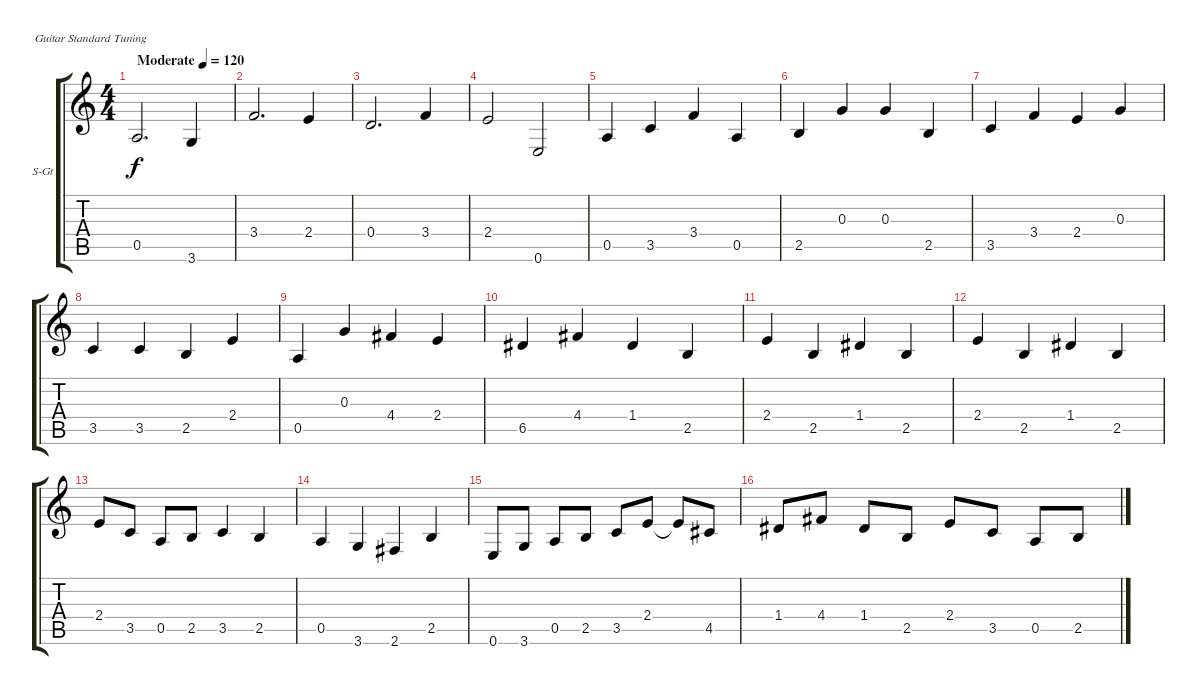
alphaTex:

\bracketExtendMode groupsimilarinstruments
\firstSystemTrackNameOrientation horizontal
\otherSystemsTrackNameOrientation horizontal
\track ("Bass" "S-Gt") {solo instrument acousticguitarsteel}
\staff {score tabs}
\tuning (E4 B3 G3 D3 A2 E2)
\ts (4 4)
\beaming (8 2 2 2 2)
\tempo (120 "Moderate")
\clef g2
\ks c
0.5.2{d dy f instrument acousticguitarsteel} 3.6.4 |
3.4.2{d} 2.4.4 |
0.4.2{d} 3.4.4 |
2.4.2 0.6.2 |
0.5.4 3.5.4 3.4.4 0.5.4 |
2.5.4 0.3.4 0.3.4 2.5.4 |
3.5.4 3.4.4 2.4.4 0.3.4 |
3.5.4 3.5.4 2.5.4 2.4.4 |
0.5.4 0.3.4 4.4.4 2.4.4 |
6.5.4 4.4.4 1.4.4 2.5.4 |
2.4.4 2.5.4 1.4.4 2.5.4 |
2.4.4 2.5.4 1.4.4 2.5.4 |
2.4.8 3.5.8 0.5.8 2.5.8 3.5.4 2.5.4 |
0.5.4 3.6.4 2.6.4 2.5.4 |
0.6.8 3.6.8 0.5.8 2.5.8 3.5.8 2.4.8 2.4{t}.8 4.5.8 |
1.4.8 4.4.8 1.4.8 2.5.8 2.4.8 3.5.8 0.5.8 2.5.8
